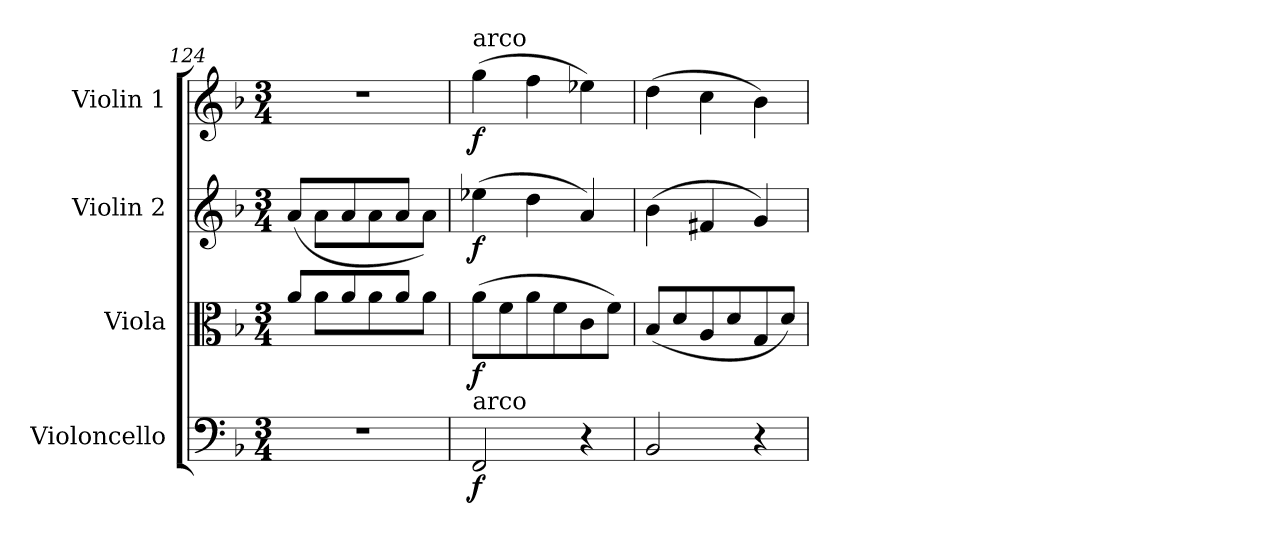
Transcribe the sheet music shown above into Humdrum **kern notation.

**kern	**dynam	**kern	**dynam	**kern	**dynam	**kern	**dynam
*part4	*part4	*part3	*part3	*part2	*part2	*part1	*part1
*staff4	*staff4	*staff3	*staff3	*staff2	*staff2	*staff1	*staff1
*I"Violoncello	*	*I"Viola	*	*I"Violin 2	*	*I"Violin 1	*
*I'Vc	*	*I'Vla	*	*I'Vln	*	*I'Vln	*
*clefF4	*	*clefC3	*	*clefG2	*	*clefG2	*
*k[b-]	*	*k[b-]	*	*k[b-]	*	*k[b-]	*
*M3/4	*	*M3/4	*	*M3/4	*	*M3/4	*
=124	=124	=124	=124	=124	=124	=124	=124
*	*	*^	*	*^	*	*	*
2.r	.	8a/L	8ryy	.	(8a/L	8ryy	.	2.r	.
.	.	8ryy	8a\L	.	8ryy	8a\L	.	.	.
.	.	8a/	8ryy	.	8a/	8ryy	.	.	.
.	.	8ryy	8a\	.	8ryy	8a\	.	.	.
.	.	8a/J	8ryy	.	8a/J	8ryy	.	.	.
.	.	8ryy	8a\J	.	8ryy	8a\J)	.	.	.
!!LO:LB:g=z
=125	=125	=125	=125	=125	=125	=125	=125	=125	=125
!	!	!	!	!	!	!	!	!LO:TX:a:t=arco	!
!LO:TX:a:t=arco	!	!	!	!	!	!	!	!	!
!	!LO:DY:b	!	!	!LO:DY:b	!	!	!LO:DY:b	!	!LO:DY:b
*	*	*v	*v	*	*	*	*	*	*
*	*	*	*	*v	*v	*	*	*
2FF/	f	(8a\L	f	(4ee-X\	f	(4gg\	f
.	.	8f\	.	.	.	.	.
.	.	8a\	.	4dd\	.	4ff\	.
.	.	8f\	.	.	.	.	.
4r	.	8c\	.	4a/)	.	4ee-X\)	.
.	.	8f\J)	.	.	.	.	.
=126	=126	=126	=126	=126	=126	=126	=126
2BB-/	.	(8B-/L	.	(4b-\	.	(4dd\	.
.	.	8d/	.	.	.	.	.
.	.	8A/	.	4f#X/	.	4cc\	.
.	.	8d/	.	.	.	.	.
4r	.	8G/	.	4g/)	.	4b-\)	.
.	.	8d/J)	.	.	.	.	.
=	=	=	=	=	=	=	=
*-	*-	*-	*-	*-	*-	*-	*-
